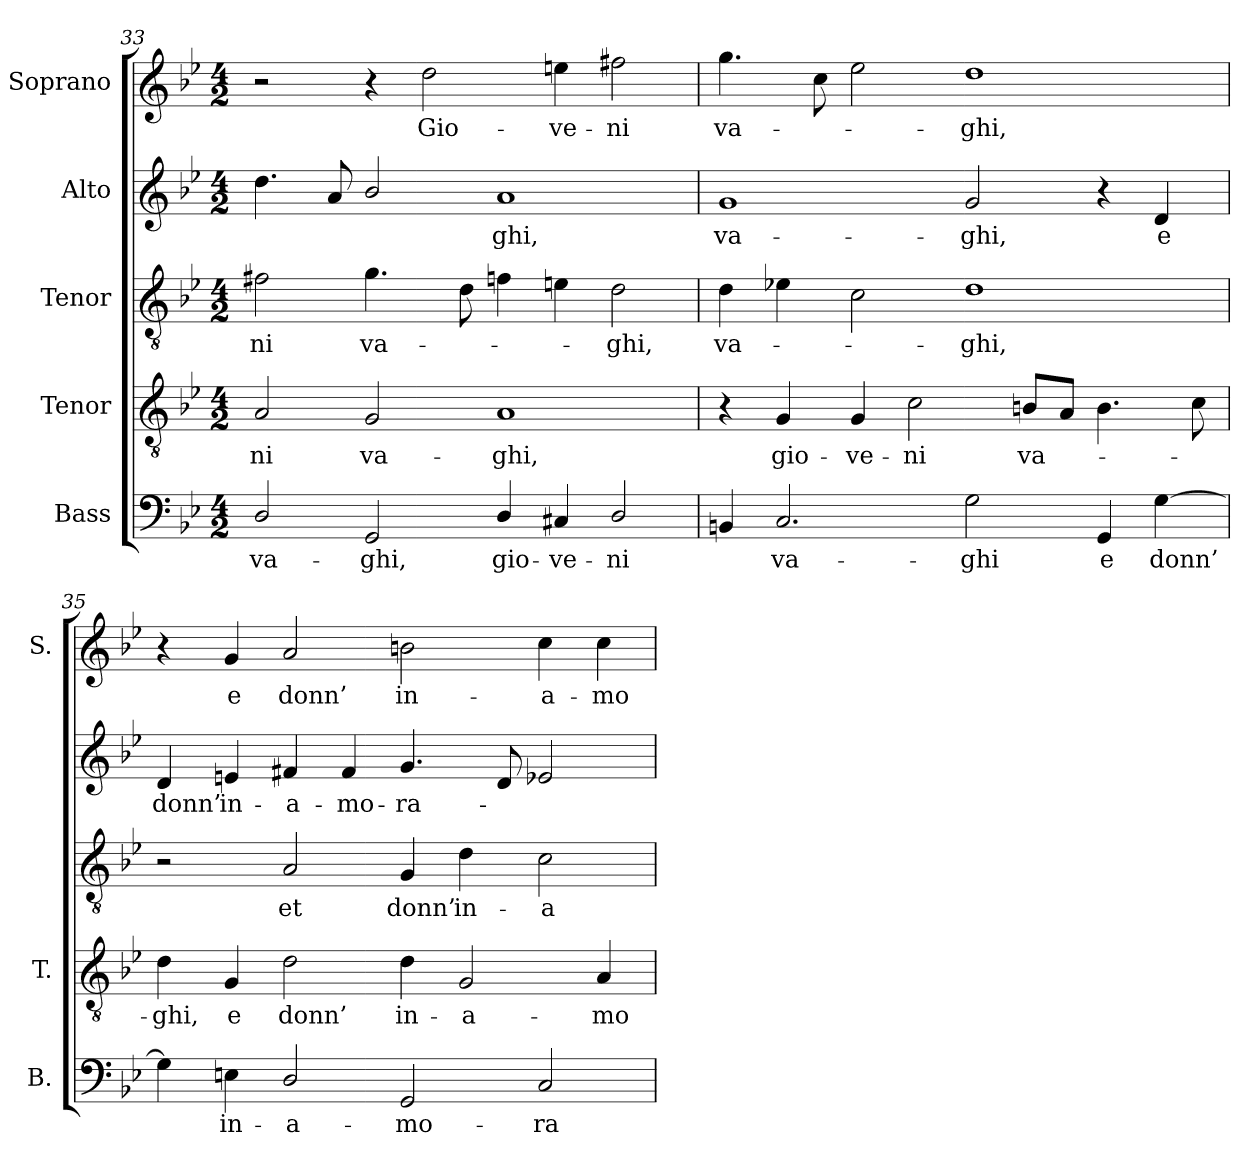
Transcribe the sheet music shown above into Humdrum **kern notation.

**kern	**text	**kern	**text	**kern	**text	**kern	**text	**kern	**text
*part5	*part5	*part4	*part4	*part3	*part3	*part2	*part2	*part1	*part1
*staff5	*staff5	*staff4	*staff4	*staff3	*staff3	*staff2	*staff2	*staff1	*staff1
*I"Bass	*	*I"Tenor	*	*I"Tenor	*	*I"Alto	*	*I"Soprano	*
*I'B.	*	*I'T.	*	*	*	*	*	*I'S.	*
*clefF4	*	*clefGv2	*	*clefGv2	*	*clefG2	*	*clefG2	*
*	*	*ITrd7c12	*	*ITrd7c12	*	*ITrd7c12	*	*	*
*k[b-e-]	*	*k[b-e-]	*	*k[b-e-]	*	*k[b-e-]	*	*k[b-e-]	*
*B-:	*	*B-:	*	*B-:	*	*B-:	*	*B-:	*
*M4/2	*	*M4/2	*	*M4/2	*	*M4/2	*	*M4/2	*
=33	=33	=33	=33	=33	=33	=33	=33	=33	=33
!	!LO:LY:b:color=#000000	!	!	!	!	!	!	!	!
!	!	!	!LO:LY:b:color=#000000	!	!	!	!	!	!
!	!	!	!	!	!LO:LY:b:color=#000000	!	!	!	!
2Di/	va-	2AAi/	-ni	2F#Xi\	-ni	4.di\	.	2r	.
.	.	.	.	.	.	8Ai/	.	.	.
!	!LO:LY:b:color=#000000	!	!	!	!	!	!	!	!
!	!	!	!LO:LY:b:color=#000000	!	!	!	!	!	!
!	!	!	!	!	!LO:LY:b:color=#000000	!	!	!	!
2GGi/	-ghi,	2GGi/	va-	4.Gi\	va-	2B-i/	.	4r	.
!	!	!	!	!	!	!	!	!	!LO:LY:b:color=#000000
.	.	.	.	.	.	.	.	2ddi\	Gio-
.	.	.	.	8Di\	.	.	.	.	.
!	!LO:LY:b:color=#000000	!	!	!	!	!	!	!	!
!	!	!	!LO:LY:b:color=#000000	!	!	!	!	!	!
!	!	!	!	!	!	!	!LO:LY:b:color=#000000	!	!
4Di/	gio-	1AAi	-ghi,	4Fni\	.	1Ai	-ghi,	.	.
!	!LO:LY:b:color=#000000	!	!	!	!	!	!	!	!
!	!	!	!	!	!	!	!	!	!LO:LY:b:color=#000000
4C#Xi/	-ve-	.	.	4Eni\	.	.	.	4eeni\	-ve-
!	!LO:LY:b:color=#000000	!	!	!	!	!	!	!	!
!	!	!	!	!	!LO:LY:b:color=#000000	!	!	!	!
!	!	!	!	!	!	!	!	!	!LO:LY:b:color=#000000
2Di/	-ni	.	.	2Di\	-ghi,	.	.	2ff#Xi\	-ni
=34	=34	=34	=34	=34	=34	=34	=34	=34	=34
!	!	!	!	!	!LO:LY:b:color=#000000	!	!	!	!
!	!	!	!	!	!	!	!LO:LY:b:color=#000000	!	!
!	!	!	!	!	!	!	!	!	!LO:LY:b:color=#000000
4BBni/	.	4r	.	4Di\	va-	1Gi	va-	4.ggi\	va-
!	!LO:LY:b:color=#000000	!	!	!	!	!	!	!	!
!	!	!	!LO:LY:b:color=#000000	!	!	!	!	!	!
2.Ci/	va-	4GGi/	gio-	4E-Xi\	.	.	.	.	.
.	.	.	.	.	.	.	.	8cci\	.
!	!	!	!LO:LY:b:color=#000000	!	!	!	!	!	!
.	.	4GGi/	-ve-	2Ci\	.	.	.	2ee-i\	.
!	!	!	!LO:LY:b:color=#000000	!	!	!	!	!	!
.	.	2Ci\	-ni	.	.	.	.	.	.
!	!LO:LY:b:color=#000000	!	!	!	!	!	!	!	!
!	!	!	!	!	!LO:LY:b:color=#000000	!	!	!	!
!	!	!	!	!	!	!	!LO:LY:b:color=#000000	!	!
!	!	!	!	!	!	!	!	!	!LO:LY:b:color=#000000
2Gi\	-ghi	.	.	1Di	-ghi,	2Gi/	-ghi,	1ddi	-ghi,
!	!	!	!LO:LY:b:color=#000000	!	!	!	!	!	!
.	.	8BBni/L	va-	.	.	.	.	.	.
.	.	8AAi/J	.	.	.	.	.	.	.
!	!LO:LY:b:color=#000000	!	!	!	!	!	!	!	!
4GGi/	e	4.BBi\	.	.	.	4r	.	.	.
!	!LO:LY:b:color=#000000	!	!	!	!	!	!	!	!
!	!	!	!	!	!	!	!LO:LY:b:color=#000000	!	!
[4Gi\	donn’	.	.	.	.	4Di/	e	.	.
.	.	8Ci\	.	.	.	.	.	.	.
!!LO:LB:g=z
=35	=35	=35	=35	=35	=35	=35	=35	=35	=35
!	!	!	!LO:LY:b:color=#000000	!	!	!	!	!	!
!	!	!	!	!	!	!	!LO:LY:b:color=#000000	!	!
4Gi\]	.	4Di\	-ghi,	2r	.	4Di/	donn’	4r	.
!	!LO:LY:b:color=#000000	!	!	!	!	!	!	!	!
!	!	!	!LO:LY:b:color=#000000	!	!	!	!	!	!
!	!	!	!	!	!	!	!LO:LY:b:color=#000000	!	!
!	!	!	!	!	!	!	!	!	!LO:LY:b:color=#000000
4Eni\	in-	4GGi/	e	.	.	4Eni/	in-	4gi/	e
!	!LO:LY:b:color=#000000	!	!	!	!	!	!	!	!
!	!	!	!LO:LY:b:color=#000000	!	!	!	!	!	!
!	!	!	!	!	!LO:LY:b:color=#000000	!	!	!	!
!	!	!	!	!	!	!	!LO:LY:b:color=#000000	!	!
!	!	!	!	!	!	!	!	!	!LO:LY:b:color=#000000
2Di/	-a-	2Di\	donn’	2AAi/	et	4F#Xi/	-a-	2ai/	donn’
!	!	!	!	!	!	!	!LO:LY:b:color=#000000	!	!
.	.	.	.	.	.	4F#i/	-mo-	.	.
!	!LO:LY:b:color=#000000	!	!	!	!	!	!	!	!
!	!	!	!LO:LY:b:color=#000000	!	!	!	!	!	!
!	!	!	!	!	!LO:LY:b:color=#000000	!	!	!	!
!	!	!	!	!	!	!	!LO:LY:b:color=#000000	!	!
!	!	!	!	!	!	!	!	!	!LO:LY:b:color=#000000
2GGi/	-mo-	4Di\	in-	4GGi/	donn’	4.Gi/	-ra-	2bni\	in-
!	!	!	!LO:LY:b:color=#000000	!	!	!	!	!	!
!	!	!	!	!	!LO:LY:b:color=#000000	!	!	!	!
.	.	2GGi/	-a-	4Di\	in-	.	.	.	.
.	.	.	.	.	.	8Di/	.	.	.
!	!LO:LY:b:color=#000000	!	!	!	!	!	!	!	!
!	!	!	!	!	!LO:LY:b:color=#000000	!	!	!	!
!	!	!	!	!	!	!	!	!	!LO:LY:b:color=#000000
2Ci/	-ra-	.	.	2Ci\	-a-	2E-Xi/	.	4cci\	-a-
!	!	!	!LO:LY:b:color=#000000	!	!	!	!	!	!
!	!	!	!	!	!	!	!	!	!LO:LY:b:color=#000000
.	.	4AAi/	-mo-	.	.	.	.	4cci\	-mo-
=	=	=	=	=	=	=	=	=	=
*-	*-	*-	*-	*-	*-	*-	*-	*-	*-
